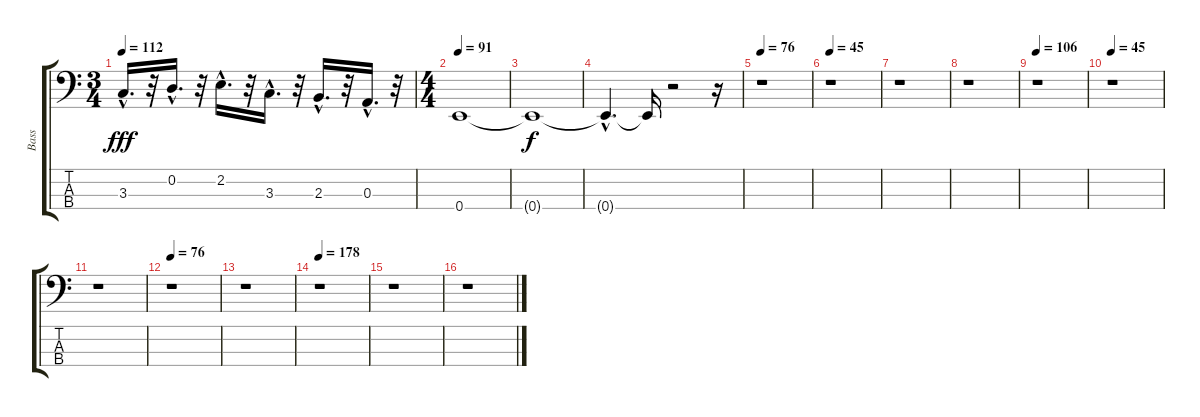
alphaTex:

\track ("Bass" "Bass") {instrument electricbassfinger}
\staff {score tabs}
\tuning (G2 D2 A1 E1) {hide}
\ts (3 4)
\tempo 112
\clef f4
\ks c
3.3{hac}.16{d dy fff} r.32 0.2{hac}.16{d} r.32 2.2{hac}.16{d} r.32 3.3{hac}.16{d} r.32 2.3{hac}.16{d} r.32 0.3{hac}.16{d} r.32 |
\ts (4 4)
\tempo 91
0.4.1 |
0.4{t}.1{dy f} |
0.4{hac t}.4{d} 0.4{t}.16 r.2 r.16 |
\tempo 76
r.1 |
\tempo 45
r.1 |
r.1 |
r.1 |
\tempo 106
r.1 |
\tempo 45
r.1 |
r.1 |
\tempo 76
r.1 |
r.1 |
\tempo 178
r.1 |
r.1 |
r.1
